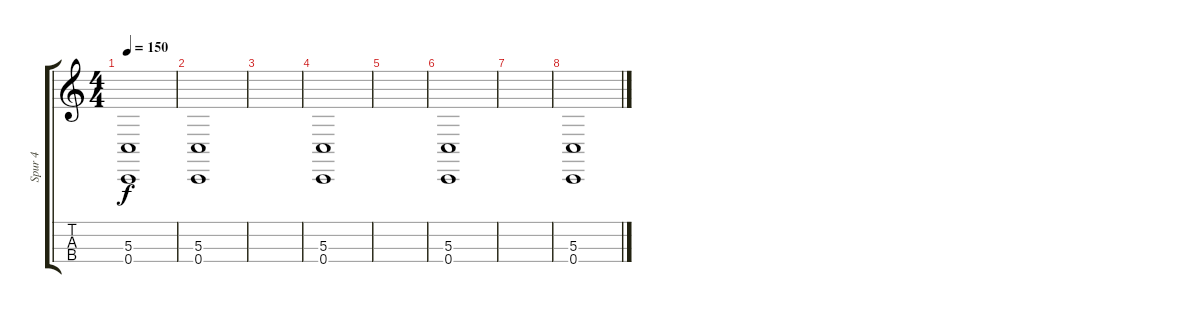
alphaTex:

\track ("Spur 4" "Spur 4") {instrument timpani}
\staff {score tabs}
\tuning (A3 D3 G2 C2) {hide}
\ts (4 4)
\tempo 150
\clef g2
\ks c
(5.3 0.4).1{dy f} |
(5.3 0.4).1 |
|
(5.3 0.4).1 |
|
(5.3 0.4).1 |
|
(5.3 0.4).1
